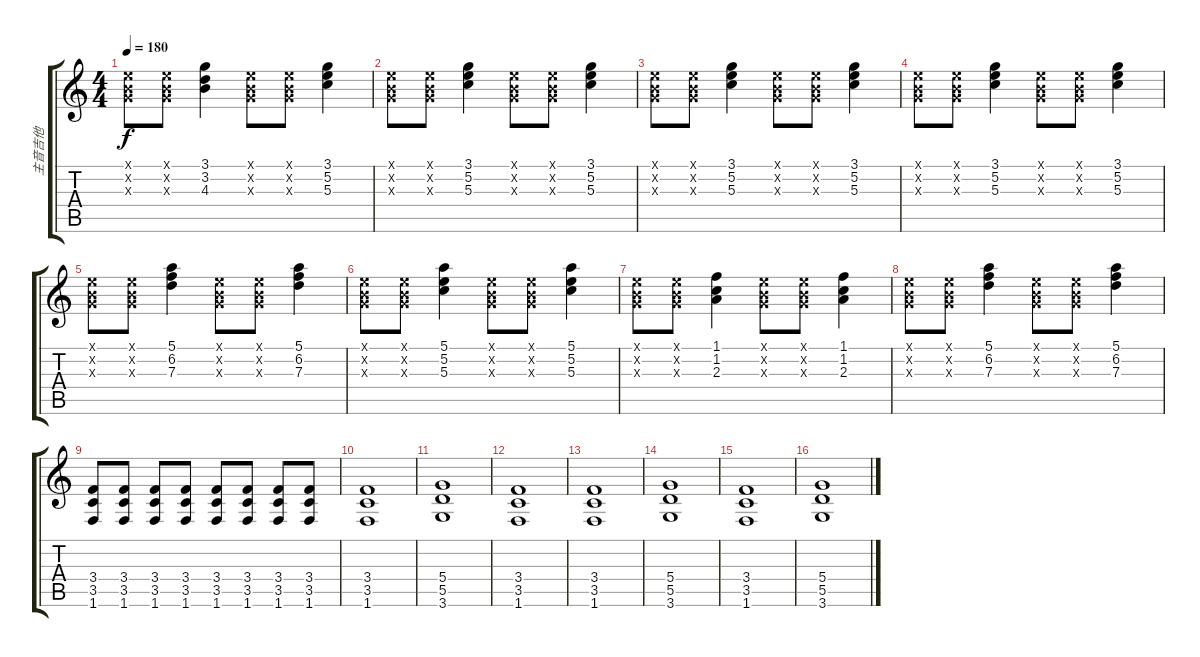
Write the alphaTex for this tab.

\track ("主音吉他" "主音吉他") {instrument distortionguitar}
\staff {score tabs}
\tuning (E4 B3 G3 D3 A2 E2) {hide}
\ts (4 4)
\tempo 180
\clef g2
\ks c
(0.1{x} 0.2{x} 0.3{x}).8{dy f} (0.1{x} 0.2{x} 0.3{x}).8 (3.1 3.2 4.3).4 (0.1{x} 0.2{x} 0.3{x}).8 (0.1{x} 0.2{x} 0.3{x}).8 (3.1 5.2 5.3).4 |
(0.1{x} 0.2{x} 0.3{x}).8 (0.1{x} 0.2{x} 0.3{x}).8 (3.1 5.2 5.3).4 (0.1{x} 0.2{x} 0.3{x}).8 (0.1{x} 0.2{x} 0.3{x}).8 (3.1 5.2 5.3).4 |
(0.1{x} 0.2{x} 0.3{x}).8 (0.1{x} 0.2{x} 0.3{x}).8 (3.1 5.2 5.3).4 (0.1{x} 0.2{x} 0.3{x}).8 (0.1{x} 0.2{x} 0.3{x}).8 (3.1 5.2 5.3).4 |
(0.1{x} 0.2{x} 0.3{x}).8 (0.1{x} 0.2{x} 0.3{x}).8 (3.1 5.2 5.3).4 (0.1{x} 0.2{x} 0.3{x}).8 (0.1{x} 0.2{x} 0.3{x}).8 (3.1 5.2 5.3).4 |
(0.1{x} 0.2{x} 0.3{x}).8 (0.1{x} 0.2{x} 0.3{x}).8 (5.1 6.2 7.3).4 (0.1{x} 0.2{x} 0.3{x}).8 (0.1{x} 0.2{x} 0.3{x}).8 (5.1 6.2 7.3).4 |
(0.1{x} 0.2{x} 0.3{x}).8 (0.1{x} 0.2{x} 0.3{x}).8 (5.1 5.2 5.3).4 (0.1{x} 0.2{x} 0.3{x}).8 (0.1{x} 0.2{x} 0.3{x}).8 (5.1 5.2 5.3).4 |
(0.1{x} 0.2{x} 0.3{x}).8 (0.1{x} 0.2{x} 0.3{x}).8 (1.1 1.2 2.3).4 (0.1{x} 0.2{x} 0.3{x}).8 (0.1{x} 0.2{x} 0.3{x}).8 (1.1 1.2 2.3).4 |
(0.1{x} 0.2{x} 0.3{x}).8 (0.1{x} 0.2{x} 0.3{x}).8 (5.1 6.2 7.3).4 (0.1{x} 0.2{x} 0.3{x}).8 (0.1{x} 0.2{x} 0.3{x}).8 (5.1 6.2 7.3).4 |
(3.4 3.5 1.6).8 (3.4 3.5 1.6).8 (3.4 3.5 1.6).8 (3.4 3.5 1.6).8 (3.4 3.5 1.6).8 (3.4 3.5 1.6).8 (3.4 3.5 1.6).8 (3.4 3.5 1.6).8 |
(3.4 3.5 1.6).1 |
(5.4 5.5 3.6).1 |
(3.4 3.5 1.6).1 |
(3.4 3.5 1.6).1 |
(5.4 5.5 3.6).1 |
(3.4 3.5 1.6).1 |
(5.4 5.5 3.6).1
